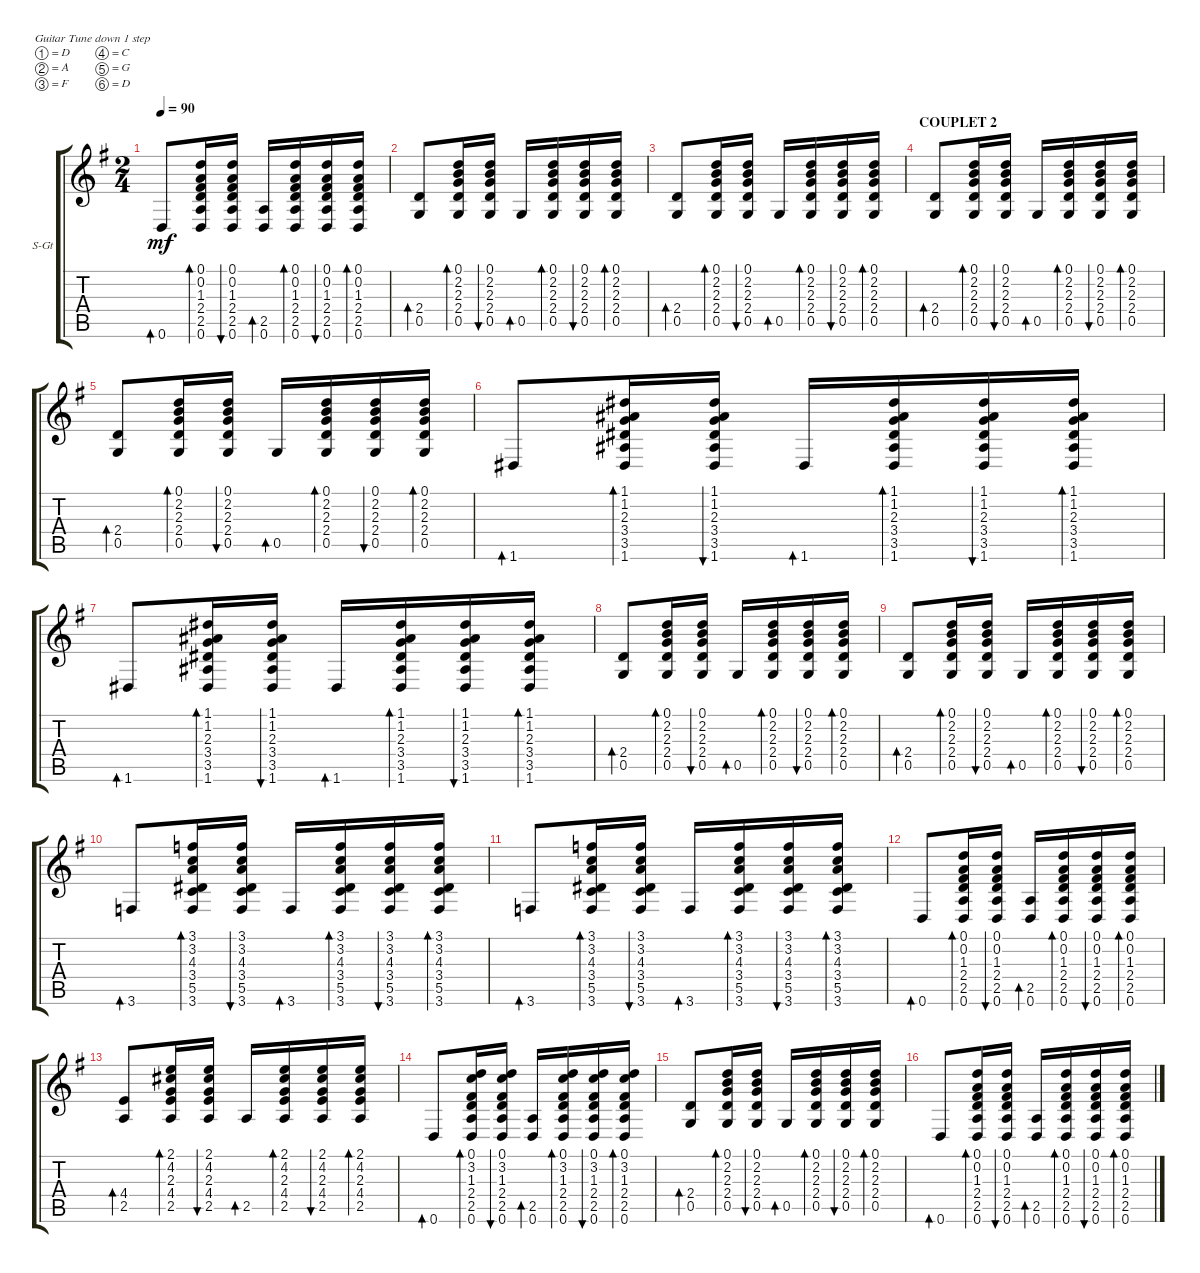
\defaultSystemsLayout 4
\bracketExtendMode groupsimilarinstruments
\firstSystemTrackNameOrientation horizontal
\otherSystemsTrackNameOrientation horizontal
\track ("Steel Guitar" "S-Gt") {instrument acousticguitarsteel}
\staff {score tabs}
\tuning (D4 A3 F3 C3 G2 D2)
\ts (2 4)
\tempo 90
\clef g2
\ks g
0.6.8{bd 30 dy mf} (2.5 2.4 1.3 0.2 0.1 0.6).16{bd 30} (2.5 2.4 1.3 0.2 0.1 0.6).16{bu 30} (0.6 2.5).16{bd 30} (2.5 1.3 0.2 0.1 0.6 2.4).16{bd 30} (2.5 2.4 1.3 0.2 0.1 0.6).16{bu 30} (2.5 2.4 1.3 0.2 0.1 0.6).16{bd 30} |
(0.5 2.4).8{bd 30} (0.5 2.4 2.3 2.2 0.1).16{bd 30} (0.5 2.4 2.3 2.2 0.1).16{bu 30} 0.5.16{bd 30} (0.5 2.4 2.3 2.2 0.1).16{bd 30} (0.5 2.4 2.3 2.2 0.1).16{bu 30} (0.5 2.4 2.3 2.2 0.1).16{bd 30} |
(0.5 2.4).8{bd 30} (0.5 2.4 2.3 2.2 0.1).16{bd 30} (0.5 2.4 2.3 2.2 0.1).16{bu 30} 0.5.16{bd 30} (0.5 2.4 2.3 2.2 0.1).16{bd 30} (0.5 2.4 2.3 2.2 0.1).16{bu 30} (0.5 2.4 2.3 2.2 0.1).16{bd 30} |
\section ("" "COUPLET 2")
(0.5 2.4).8{bd 30} (0.5 2.4 2.3 2.2 0.1).16{bd 30} (0.5 2.4 2.3 2.2 0.1).16{bu 30} 0.5.16{bd 30} (0.5 2.4 2.3 2.2 0.1).16{bd 30} (0.5 2.4 2.3 2.2 0.1).16{bu 30} (0.5 2.4 2.3 2.2 0.1).16{bd 30} |
(0.5 2.4).8{bd 30} (0.5 2.4 2.3 2.2 0.1).16{bd 30} (0.5 2.4 2.3 2.2 0.1).16{bu 30} 0.5.16{bd 30} (0.5 2.4 2.3 2.2 0.1).16{bd 30} (0.5 2.4 2.3 2.2 0.1).16{bu 30} (0.5 2.4 2.3 2.2 0.1).16{bd 30} |
1.6.8{bd 30} (3.5 3.4 2.3 1.2 1.1 1.6).16{bd 30} (3.5 3.4 2.3 1.2 1.1 1.6).16{bu 30} 1.6.16{bd 30} (3.5 3.4 2.3 1.2 1.1 1.6).16{bd 30} (3.5 3.4 2.3 1.2 1.1 1.6).16{bu 30} (3.5 3.4 2.3 1.2 1.1 1.6).16{bd 30} |
1.6.8{bd 30} (3.5 3.4 2.3 1.2 1.1 1.6).16{bd 30} (3.5 3.4 2.3 1.2 1.1 1.6).16{bu 30} 1.6.16{bd 30} (3.5 3.4 2.3 1.2 1.1 1.6).16{bd 30} (3.5 3.4 2.3 1.2 1.1 1.6).16{bu 30} (3.5 3.4 2.3 1.2 1.1 1.6).16{bd 30} |
(0.5 2.4).8{bd 30} (0.5 2.4 2.3 2.2 0.1).16{bd 30} (0.5 2.4 2.3 2.2 0.1).16{bu 30} 0.5.16{bd 30} (0.5 2.4 2.3 2.2 0.1).16{bd 30} (0.5 2.4 2.3 2.2 0.1).16{bu 30} (0.5 2.4 2.3 2.2 0.1).16{bd 30} |
(0.5 2.4).8{bd 30} (0.5 2.4 2.3 2.2 0.1).16{bd 30} (0.5 2.4 2.3 2.2 0.1).16{bu 30} 0.5.16{bd 30} (0.5 2.4 2.3 2.2 0.1).16{bd 30} (0.5 2.4 2.3 2.2 0.1).16{bu 30} (0.5 2.4 2.3 2.2 0.1).16{bd 30} |
3.6.8{bd 30} (5.5 3.4 4.3 3.2 3.1 3.6).16{bd 30} (5.5 3.4 4.3 3.2 3.1 3.6).16{bu 30} 3.6.16{bd 30} (5.5 4.3 3.2 3.1 3.6 3.4).16{bd 30} (5.5 3.4 4.3 3.2 3.1 3.6).16{bu 30} (5.5 3.4 4.3 3.2 3.1 3.6).16{bd 30} |
3.6.8{bd 30} (5.5 3.4 4.3 3.2 3.1 3.6).16{bd 30} (5.5 3.4 4.3 3.2 3.1 3.6).16{bu 30} 3.6.16{bd 30} (5.5 4.3 3.2 3.1 3.6 3.4).16{bd 30} (5.5 3.4 4.3 3.2 3.1 3.6).16{bu 30} (5.5 3.4 4.3 3.2 3.1 3.6).16{bd 30} |
0.6.8{bd 30} (2.5 2.4 1.3 0.2 0.1 0.6).16{bd 30} (2.5 2.4 1.3 0.2 0.1 0.6).16{bu 30} (0.6 2.5).16{bd 30} (2.5 1.3 0.2 0.1 0.6 2.4).16{bd 30} (2.5 2.4 1.3 0.2 0.1 0.6).16{bu 30} (2.5 2.4 1.3 0.2 0.1 0.6).16{bd 30} |
(2.5 4.4).8{bd 30} (2.5 4.4 2.3 4.2 2.1).16{bd 30} (2.5 4.4 2.3 4.2 2.1).16{bu 30} 2.5.16{bd 30} (2.5 4.4 2.3 4.2 2.1).16{bd 30} (2.5 4.4 2.3 4.2 2.1).16{bu 30} (2.5 4.4 2.3 4.2 2.1).16{bd 30} |
0.6.8{bd 30} (2.5 2.4 1.3 3.2 0.1 0.6).16{bd 30} (2.5 2.4 1.3 3.2 0.1 0.6).16{bu 30} (0.6 2.5).16{bd 30} (2.5 1.3 3.2 0.1 0.6 2.4).16{bd 30} (2.5 2.4 1.3 3.2 0.1 0.6).16{bu 30} (2.5 2.4 1.3 3.2 0.1 0.6).16{bd 30} |
(0.5 2.4).8{bd 30} (0.5 2.4 2.3 2.2 0.1).16{bd 30} (0.5 2.4 2.3 2.2 0.1).16{bu 30} 0.5.16{bd 30} (0.5 2.4 2.3 2.2 0.1).16{bd 30} (0.5 2.4 2.3 2.2 0.1).16{bu 30} (0.5 2.4 2.3 2.2 0.1).16{bd 30} |
\scale
0.2832 0.6.8{bd 30} (2.5 2.4 1.3 0.2 0.1 0.6).16{bd 30} (2.5 2.4 1.3 0.2 0.1 0.6).16{bu 30} (0.6 2.5).16{bd 30} (2.5 1.3 0.2 0.1 0.6 2.4).16{bd 30} (2.5 2.4 1.3 0.2 0.1 0.6).16{bu 30} (2.5 2.4 1.3 0.2 0.1 0.6).16{bd 30}
